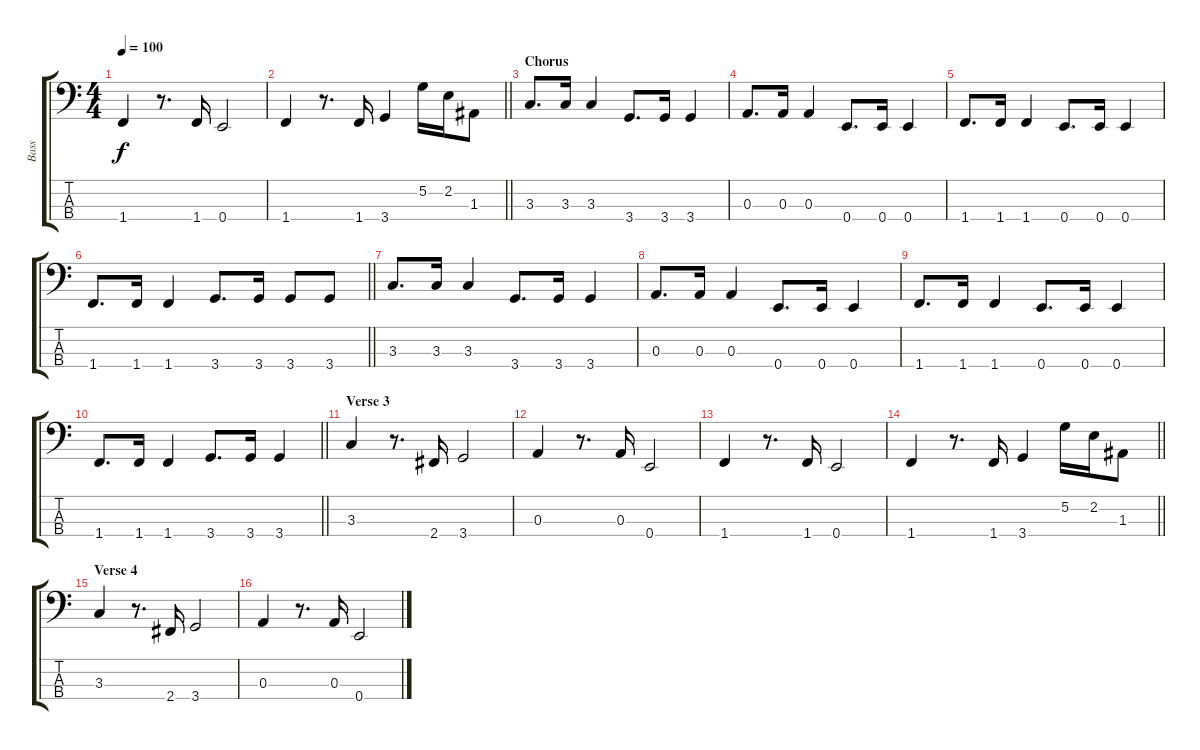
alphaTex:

\track ("Bass" "Bass") {instrument electricbasspick}
\staff {score tabs}
\tuning (G2 D2 A1 E1) {hide}
\ts (4 4)
\tempo 100
\clef f4
\ks c
1.4.4{dy f} r.8{d} 1.4.16 0.4.2 |
\barLineRight lightlight
1.4.4 r.8{d} 1.4.16 3.4.4 5.2.16 2.2.16 1.3.8 |
\section ("" "Chorus")
3.3.8{d} 3.3.16 3.3.4 3.4.8{d} 3.4.16 3.4.4 |
0.3.8{d} 0.3.16 0.3.4 0.4.8{d} 0.4.16 0.4.4 |
1.4.8{d} 1.4.16 1.4.4 0.4.8{d} 0.4.16 0.4.4 |
\barLineRight lightlight
1.4.8{d} 1.4.16 1.4.4 3.4.8{d} 3.4.16 3.4.8 3.4.8 |
3.3.8{d} 3.3.16 3.3.4 3.4.8{d} 3.4.16 3.4.4 |
0.3.8{d} 0.3.16 0.3.4 0.4.8{d} 0.4.16 0.4.4 |
1.4.8{d} 1.4.16 1.4.4 0.4.8{d} 0.4.16 0.4.4 |
\barLineRight lightlight
1.4.8{d} 1.4.16 1.4.4 3.4.8{d} 3.4.16 3.4.4 |
\section ("" "Verse 3")
3.3.4 r.8{d} 2.4.16 3.4.2 |
0.3.4 r.8{d} 0.3.16 0.4.2 |
1.4.4 r.8{d} 1.4.16 0.4.2 |
\barLineRight lightlight
1.4.4 r.8{d} 1.4.16 3.4.4 5.2.16 2.2.16 1.3.8 |
\section ("" "Verse 4")
3.3.4 r.8{d} 2.4.16 3.4.2 |
0.3.4 r.8{d} 0.3.16 0.4.2
